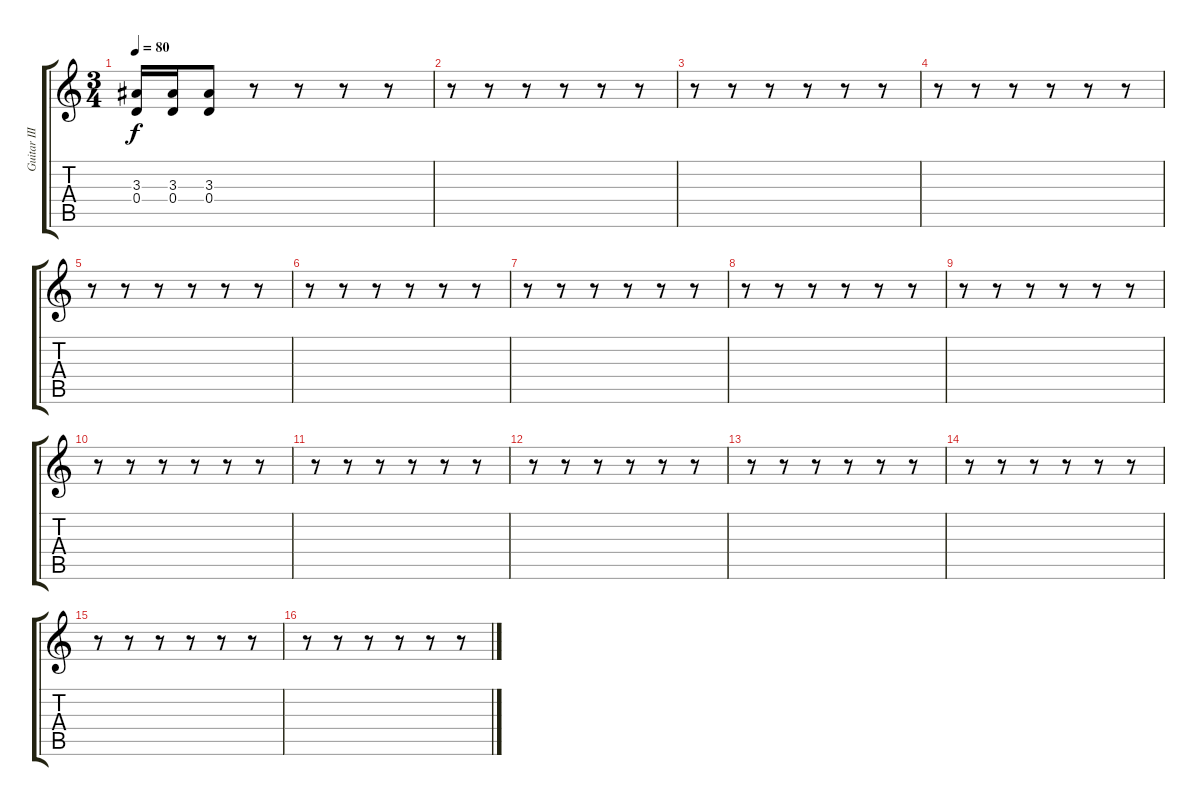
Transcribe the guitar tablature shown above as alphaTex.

\track ("Guitar III" "Guitar III") {instrument overdrivenguitar}
\staff {score tabs}
\tuning (E4 B3 G3 D3 A2 E2) {hide}
\ts (3 4)
\tempo 80
\clef g2
\ks c
(3.3 0.4).16{dy f} (3.3 0.4).16 (3.3 0.4).8 r.8 r.8 r.8 r.8 |
r.8 r.8 r.8 r.8 r.8 r.8 |
r.8 r.8 r.8 r.8 r.8 r.8 |
r.8 r.8 r.8 r.8 r.8 r.8 |
r.8 r.8 r.8 r.8 r.8 r.8 |
r.8 r.8 r.8 r.8 r.8 r.8 |
r.8 r.8 r.8 r.8 r.8 r.8 |
r.8 r.8 r.8 r.8 r.8 r.8 |
r.8 r.8 r.8 r.8 r.8 r.8 |
r.8 r.8 r.8 r.8 r.8 r.8 |
r.8 r.8 r.8 r.8 r.8 r.8 |
r.8 r.8 r.8 r.8 r.8 r.8 |
r.8 r.8 r.8 r.8 r.8 r.8 |
r.8 r.8 r.8 r.8 r.8 r.8 |
r.8 r.8 r.8 r.8 r.8 r.8 |
r.8 r.8 r.8 r.8 r.8 r.8
